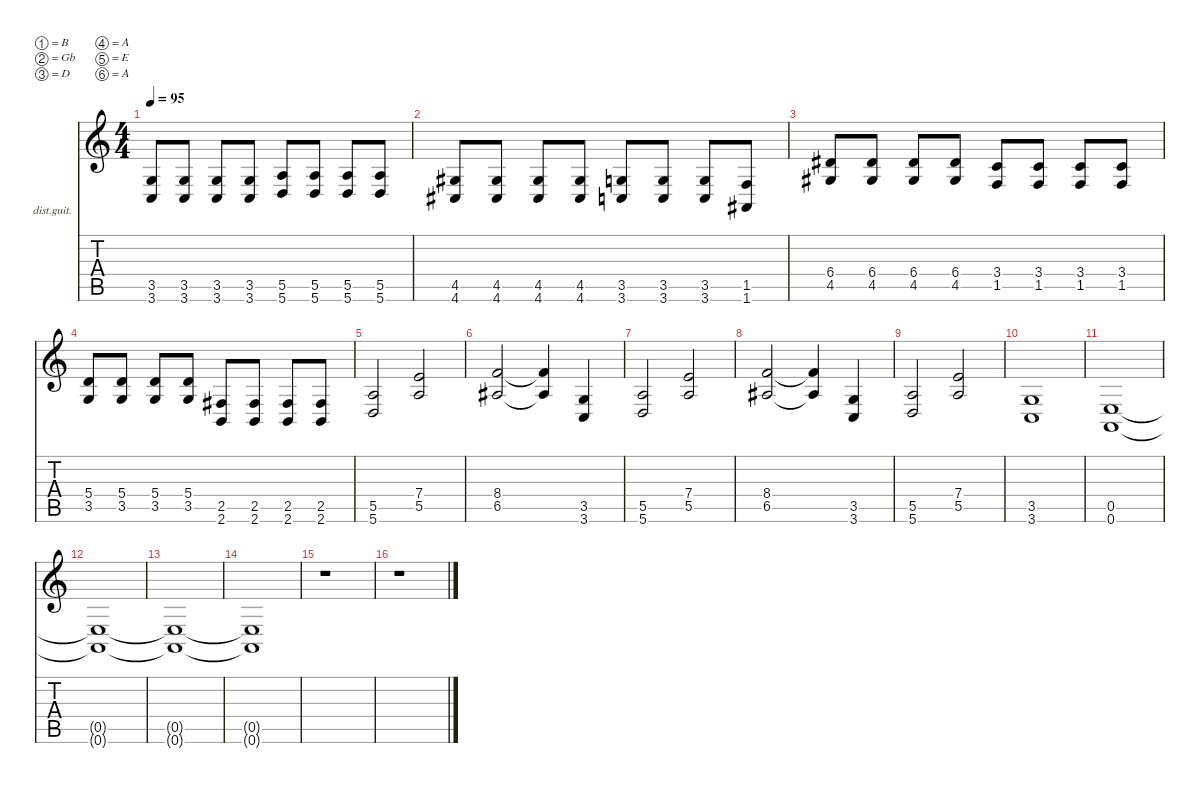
\defaultSystemsLayout 2
\hideDynamics
\bracketExtendMode nobrackets
\firstSystemTrackNameOrientation horizontal
\otherSystemsTrackNameOrientation horizontal
\track ("Rhythm Guitar" "dist.guit.") {instrument distortionguitar}
\staff {score tabs}
\tuning (B3 Gb3 D3 A2 E2 A1)
\ts (4 4)
\scale
1.04096
\tempo 95
\accidentals auto
\clef g2
\ottava regular
\simile none
\ks c
(3.5 3.6).8{dy f beam Up} (3.5 3.6).8{beam Up} (3.5 3.6).8{beam Up} (3.5 3.6).8{beam Up} (5.5 5.6).8{beam Up} (5.5 5.6).8{beam Up} (5.5 5.6).8{beam Up} (5.5 5.6).8{beam Up} |
\scale
0.959042 (4.5{acc #} 4.6{acc #}).8{beam Up} (4.5{acc #} 4.6{acc #}).8{beam Up} (4.5{acc #} 4.6{acc #}).8{beam Up} (4.5{acc #} 4.6{acc #}).8{beam Up} (3.5 3.6).8{beam Up} (3.5 3.6).8{beam Up} (3.5 3.6).8{beam Up} (1.5 1.6{acc #}).8{beam Up} |
\scale
1.02122 (6.4{acc #} 4.5{acc #}).8{beam Up} (6.4{acc #} 4.5{acc #}).8{beam Up} (6.4{acc #} 4.5{acc #}).8{beam Up} (6.4{acc #} 4.5{acc #}).8{beam Up} (3.4 1.5).8{beam Up} (3.4 1.5).8{beam Up} (3.4 1.5).8{beam Up} (3.4 1.5).8{beam Up} |
\scale
0.978779 (5.4 3.5).8{beam Up} (5.4 3.5).8{beam Up} (5.4 3.5).8{beam Up} (5.4 3.5).8{beam Up} (2.5{acc #} 2.6).8{beam Up} (2.5{acc #} 2.6).8{beam Up} (2.5{acc #} 2.6).8{beam Up} (2.5{acc #} 2.6).8{beam Up} |
\scale
1.03833 (5.5 5.6).2{beam Up} (7.4 5.5).2{beam Up} |
\scale
0.961674 (8.4 6.5{acc #}).2{beam Up} (8.4{t} 6.5{t acc #}).4{beam Up} (3.5 3.6).4{beam Up} |
\scale
1.03833 (5.5 5.6).2{beam Up} (7.4 5.5).2{beam Up} |
\scale
0.961674 (8.4 6.5{acc #}).2{beam Up} (8.4{t} 6.5{t acc #}).4{beam Up} (3.5 3.6).4{beam Up} |
\scale
1.03043 (5.5 5.6).2{beam Up} (7.4 5.5).2{beam Up} |
\scale
0.969568 (3.5 3.6).1{beam Up} |
\scale
1.03043 (0.5 0.6).1{beam Up} |
\scale
0.969568 (0.5{t} 0.6{t}).1{beam Up} |
\scale
1.03043 (0.5{t} 0.6{t}).1{beam Up} |
\scale
0.969568 (0.5{t} 0.6{t}).1{beam Up} |
\scale
1.03043 r.1{beam Down} |
\scale
0.969568 r.1{beam Down}
